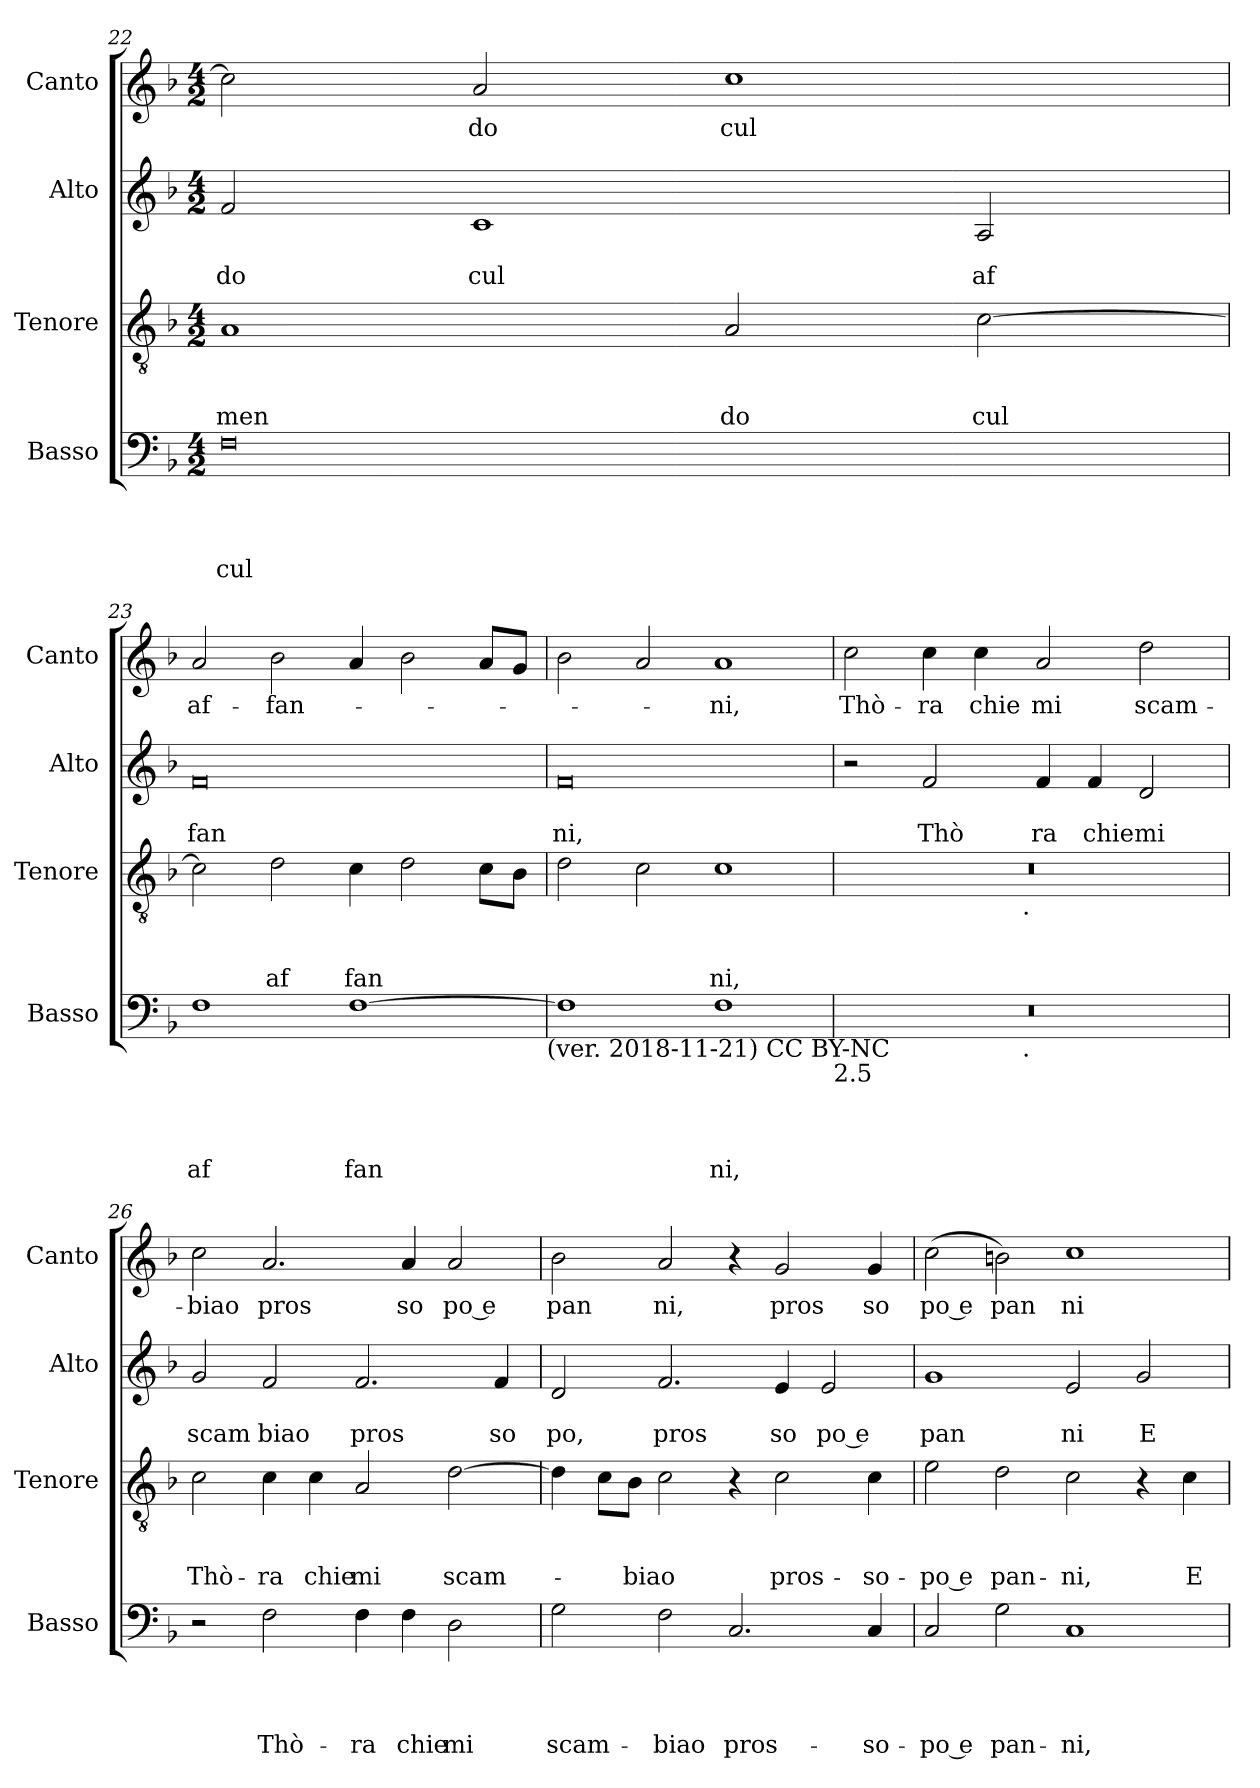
**kern	**text	**text	**text	**text	**kern	**text	**text	**text	**kern	**text	**text	**kern	**text
*part4	*part4	*part4	*part4	*part4	*part3	*part3	*part3	*part3	*part2	*part2	*part2	*part1	*part1
*staff4	*staff4	*staff4	*staff4	*staff4	*staff3	*staff3	*staff3	*staff3	*staff2	*staff2	*staff2	*staff1	*staff1
*I"Basso	*	*	*	*	*I"Tenore	*	*	*	*I"Alto	*	*	*I"Canto	*
*I'Basso	*	*	*	*	*I'Tenore	*	*	*	*I'Alto	*	*	*I'Canto	*
*clefF4	*	*	*	*	*clefGv2	*	*	*	*clefG2	*	*	*clefG2	*
*k[b-]	*	*	*	*	*k[b-]	*	*	*	*k[b-]	*	*	*k[b-]	*
*F:	*	*	*	*	*F:	*	*	*	*F:	*	*	*F:	*
*M4/2	*	*	*	*	*M4/2	*	*	*	*M4/2	*	*	*M4/2	*
=22	=22	=22	=22	=22	=22	=22	=22	=22	=22	=22	=22	=22	=22
!	!	!	!	!LO:LY:b	!	!	!	!LO:LY:b	!	!	!LO:LY:b	!	!
0F	.	.	.	cul	1A	.	.	men	2f/	.	do	2cc\]	.
!	!	!	!	!	!	!	!	!	!	!	!LO:LY:b	!	!LO:LY:b
.	.	.	.	.	.	.	.	.	1c	.	cul	2a/	-do
!	!	!	!	!	!	!	!	!LO:LY:b	!	!	!	!	!LO:LY:b
.	.	.	.	.	2A/	.	.	do	.	.	.	1cc	cul
!	!	!	!	!	!	!	!	!LO:LY:b	!	!	!LO:LY:b	!	!
.	.	.	.	.	[>2c\	.	.	cul	2A/	.	af	.	.
=23	=23	=23	=23	=23	=23	=23	=23	=23	=23	=23	=23	=23	=23
!	!	!	!	!LO:LY:b	!	!	!	!	!	!	!LO:LY:b	!	!LO:LY:b
1F	.	.	.	af	2c\]	.	.	.	0f	.	fan	2a/	af-
!	!	!	!	!	!	!	!	!LO:LY:b	!	!	!	!	!LO:LY:b
.	.	.	.	.	2d\	.	.	af	.	.	.	2b-\	-fan-
!	!	!	!	!LO:LY:b	!	!	!	!LO:LY:b	!	!	!	!	!
[>1F	.	.	.	fan	4c\	.	.	fan	.	.	.	4a/	.
.	.	.	.	.	2d\	.	.	.	.	.	.	2b-\	.
.	.	.	.	.	8c\L	.	.	.	.	.	.	8a/L	.
.	.	.	.	.	8B-\J	.	.	.	.	.	.	8g/J	.
!LO:TX:b:t=(ver. 2018-11-21) CC BY-NC	!	!	!	!	!	!	!	!	!	!	!	!	!
=24	=24	=24	=24	=24	=24	=24	=24	=24	=24	=24	=24	=24	=24
!	!	!	!	!	!	!	!	!	!	!	!LO:LY:b	!	!
1F]	.	.	.	.	2d\	.	.	.	0f	.	ni,	2b-\	.
.	.	.	.	.	2c\	.	.	.	.	.	.	2a/	.
!	!	!	!	!LO:LY:b	!	!	!	!LO:LY:b	!	!	!	!	!LO:LY:b
1F	.	.	.	ni,	1c	.	.	ni,	.	.	.	1a	-ni,
!LO:TX:b:t=2.5	!	!	!	!	!	!	!	!	!	!	!	!	!
=25	=25	=25	=25	=25	=25	=25	=25	=25	=25	=25	=25	=25	=25
!	!	!	!	!	!	!	!	!	!	!	!	!	!LO:LY:b
*^	*	*	*	*	*^	*	*	*	*	*	*	*	*
0r	2ryy	.	.	.	.	0r	2ryy	.	.	.	2r	.	.	2cc\	Thò-
!	!	!	!	!	!	!	!	!	!	!	!	!	!LO:LY:b	!	!LO:LY:b
.	4...ryy	.	.	.	.	.	4...ryy	.	.	.	2f/	.	Thò	4cc\	-ra
!	!	!	!	!	!	!	!	!	!	!	!	!	!	!	!LO:LY:b
.	.	.	.	.	.	.	.	.	.	.	.	.	.	4cc\	chie
!	!	!	!	!	!	!	!LO:TX:b:t=.	!	!	!	!	!	!	!	!
!	!LO:TX:b:t=.	!	!	!	!	!	!	!	!	!	!	!	!	!	!
.	1ryy	.	.	.	.	.	1ryy	.	.	.	.	.	.	.	.
!	!	!	!	!	!	!	!	!	!	!	!	!	!LO:LY:b	!	!LO:LY:b
.	.	.	.	.	.	.	.	.	.	.	4f/	.	ra	2a/	mi
!	!	!	!	!	!	!	!	!	!	!	!	!	!LO:LY:b	!	!
.	.	.	.	.	.	.	.	.	.	.	4f/	.	chie	.	.
!	!	!	!	!	!	!	!	!	!	!	!	!	!LO:LY:b	!	!LO:LY:b
.	.	.	.	.	.	.	.	.	.	.	2d/	.	mi	2dd\	scam-
.	32ryy	.	.	.	.	.	32ryy	.	.	.	.	.	.	.	.
!!LO:PB:g=z
=26	=26	=26	=26	=26	=26	=26	=26	=26	=26	=26	=26	=26	=26	=26	=26
!	!	!	!	!	!	!	!	!	!	!LO:LY:b	!	!	!LO:LY:b	!	!LO:LY:b
*v	*v	*	*	*	*	*	*	*	*	*	*	*	*	*	*
*	*	*	*	*	*v	*v	*	*	*	*	*	*	*	*
2r	.	.	.	.	2c\	.	.	Thò-	2g/	.	scam	2cc\	-biao
!	!	!	!	!LO:LY:b	!	!	!	!LO:LY:b	!	!	!LO:LY:b	!	!LO:LY:b
2F\	.	.	.	Thò-	4c\	.	.	-ra	2f/	.	biao	2.a/	pros
!	!	!	!	!	!	!	!	!LO:LY:b	!	!	!	!	!
.	.	.	.	.	4c\	.	.	chie	.	.	.	.	.
!	!	!	!	!LO:LY:b	!	!	!	!LO:LY:b	!	!	!LO:LY:b	!	!
4F\	.	.	.	-ra	2A/	.	.	mi	2.f/	.	pros	.	.
!	!	!	!	!LO:LY:b	!	!	!	!	!	!	!	!	!LO:LY:b
4F\	.	.	.	chie	.	.	.	.	.	.	.	4a/	so
!	!	!	!	!LO:LY:b	!	!	!	!LO:LY:b	!	!	!	!	!LO:LY:b:rj
2D\	.	.	.	mi	[>2d\	.	.	scam-	.	.	.	2a/	po e
!	!	!	!	!	!	!	!	!	!	!	!LO:LY:b	!	!
.	.	.	.	.	.	.	.	.	(4f/	.	so	.	.
=27	=27	=27	=27	=27	=27	=27	=27	=27	=27	=27	=27	=27	=27
!	!	!	!	!LO:LY:b	!	!	!	!	!	!	!LO:LY:b	!	!LO:LY:b
2G\	.	.	.	scam-	4d\]	.	.	.	2d/	.	po,	2b-\	pan
.	.	.	.	.	8c\L	.	.	.	.	.	.	.	.
!	!	!	!	!	!	!	!	!LO:LY:b	!	!	!	!	!
.	.	.	.	.	8B-\J	.	.	-biao	.	.	.	.	.
!	!	!	!	!LO:LY:b	!	!	!	!	!	!	!LO:LY:b	!	!LO:LY:b
2F\	.	.	.	-biao	2c\	.	.	.	2.f/	.	pros	2a/	ni,
!	!	!	!	!LO:LY:b	!	!	!	!	!	!	!	!	!
2.C/	.	.	.	pros-	4r	.	.	.	.	.	.	4r	.
!	!	!	!	!	!	!	!	!LO:LY:b	!	!	!LO:LY:b	!	!LO:LY:b
.	.	.	.	.	2c\	.	.	pros-	4e/	.	so	2g/	pros
!	!	!	!	!	!	!	!	!	!	!	!LO:LY:b:rj	!	!
.	.	.	.	.	.	.	.	.	2e/	.	po e	.	.
!	!	!	!	!LO:LY:b	!	!	!	!LO:LY:b	!	!	!	!	!LO:LY:b
4C/	.	.	.	-so-	4c\	.	.	-so-	.	.	.	4g/	so
=28	=28	=28	=28	=28	=28	=28	=28	=28	=28	=28	=28	=28	=28
!	!	!	!	!LO:LY:b:rj	!	!	!	!LO:LY:b:rj	!	!	!LO:LY:b	!	!LO:LY:b:rj
2C/	.	.	.	-po e	2e\	.	.	-po e	1g	.	pan	(<2cc\	po e
!	!	!	!	!LO:LY:b	!	!	!	!LO:LY:b	!	!	!	!	!LO:LY:b
2G\	.	.	.	pan-	2d\	.	.	pan-	.	.	.	2bn\)	pan
!	!	!	!	!LO:LY:b	!	!	!	!LO:LY:b	!	!	!LO:LY:b	!	!LO:LY:b
1C	.	.	.	-ni,	2c\	.	.	-ni,	2e/	.	ni	1cc	ni
!	!	!	!	!	!	!	!	!	!	!	!LO:LY:b	!	!
.	.	.	.	.	4r	.	.	.	2g/	.	E	.	.
!	!	!	!	!	!	!	!	!LO:LY:b	!	!	!	!	!
.	.	.	.	.	4c\	.	.	E	.	.	.	.	.
=	=	=	=	=	=	=	=	=	=	=	=	=	=
*-	*-	*-	*-	*-	*-	*-	*-	*-	*-	*-	*-	*-	*-
